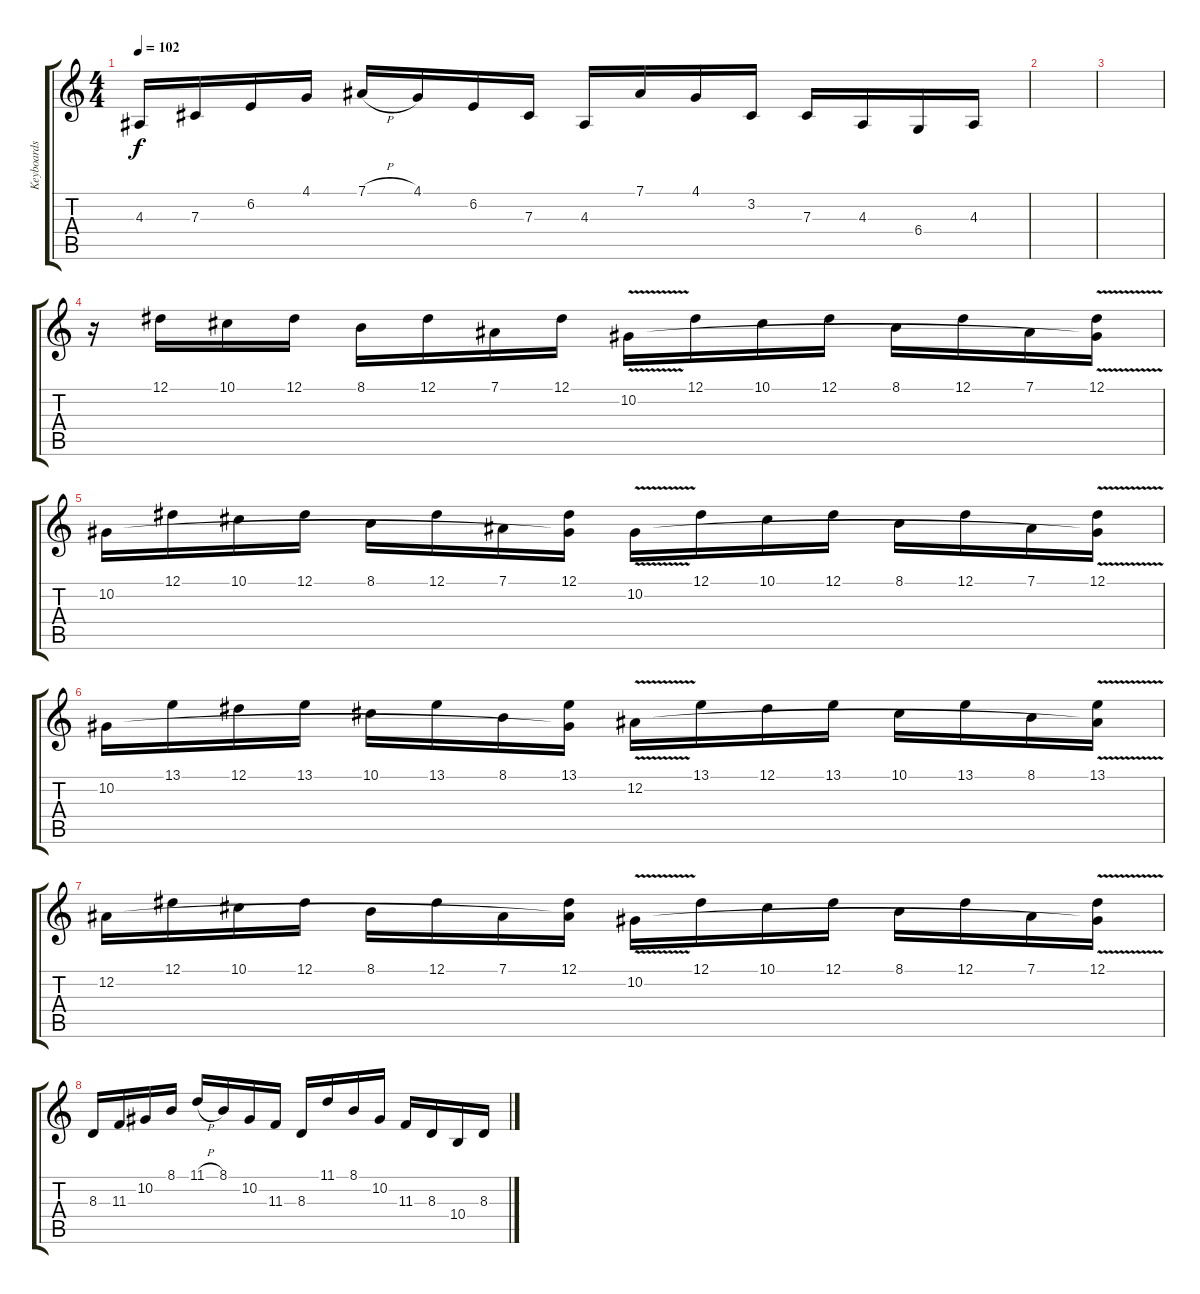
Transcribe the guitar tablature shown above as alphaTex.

\track ("Keyboards 2" "Keyboards ") {instrument harpsichord}
\staff {score tabs}
\tuning (Eb4 Bb3 Gb3 Db3 Ab2 Eb2) {hide}
\ts (4 4)
\tempo 102
\clef g2
\ks c
4.3.16{dy f balance 14} 7.3.16 6.2.16 4.1.16 7.1{h}.16 4.1.16 6.2.16 7.3.16 4.3.16{balance 2} 7.1.16 4.1.16 3.2.16 7.3.16 4.3.16 6.4.16 4.3.16 |
|
|
r.16{volume 16 balance 14} 12.1.16 10.1.16 12.1.16 8.1.16 12.1.16 7.1.16 12.1.16 10.2{v}.16 12.1.16{balance 2} 10.1.16 12.1.16 8.1.16 12.1.16 7.1.16 (12.1 10.2{t}).16 |
10.2.16 12.1.16{balance 14} 10.1.16 12.1.16 8.1.16 12.1.16 7.1.16 (12.1 10.2{t}).16 10.2{v}.16 12.1.16{balance 2} 10.1.16 12.1.16 8.1.16 12.1.16 7.1.16 (12.1 10.2{t}).16 |
10.2.16 13.1.16{balance 14} 12.1.16 13.1.16 10.1.16 13.1.16 8.1.16 (13.1 10.2{t}).16 12.2{v}.16 13.1.16{balance 2} 12.1.16 13.1.16 10.1.16 13.1.16 8.1.16 (13.1 12.2{t}).16 |
12.2.16 12.1.16{balance 14} 10.1.16 12.1.16 8.1.16 12.1.16 7.1.16 (12.1 12.2{t}).16 10.2{v}.16 12.1.16{balance 2} 10.1.16 12.1.16 8.1.16 12.1.16 7.1.16 (12.1 10.2{t}).16 |
8.3.16{balance 14} 11.3.16 10.2.16 8.1.16 11.1{h}.16 8.1.16 10.2.16 11.3.16 8.3.16{balance 2} 11.1.16 8.1.16 10.2.16 11.3.16 8.3.16 10.4.16 8.3.16
